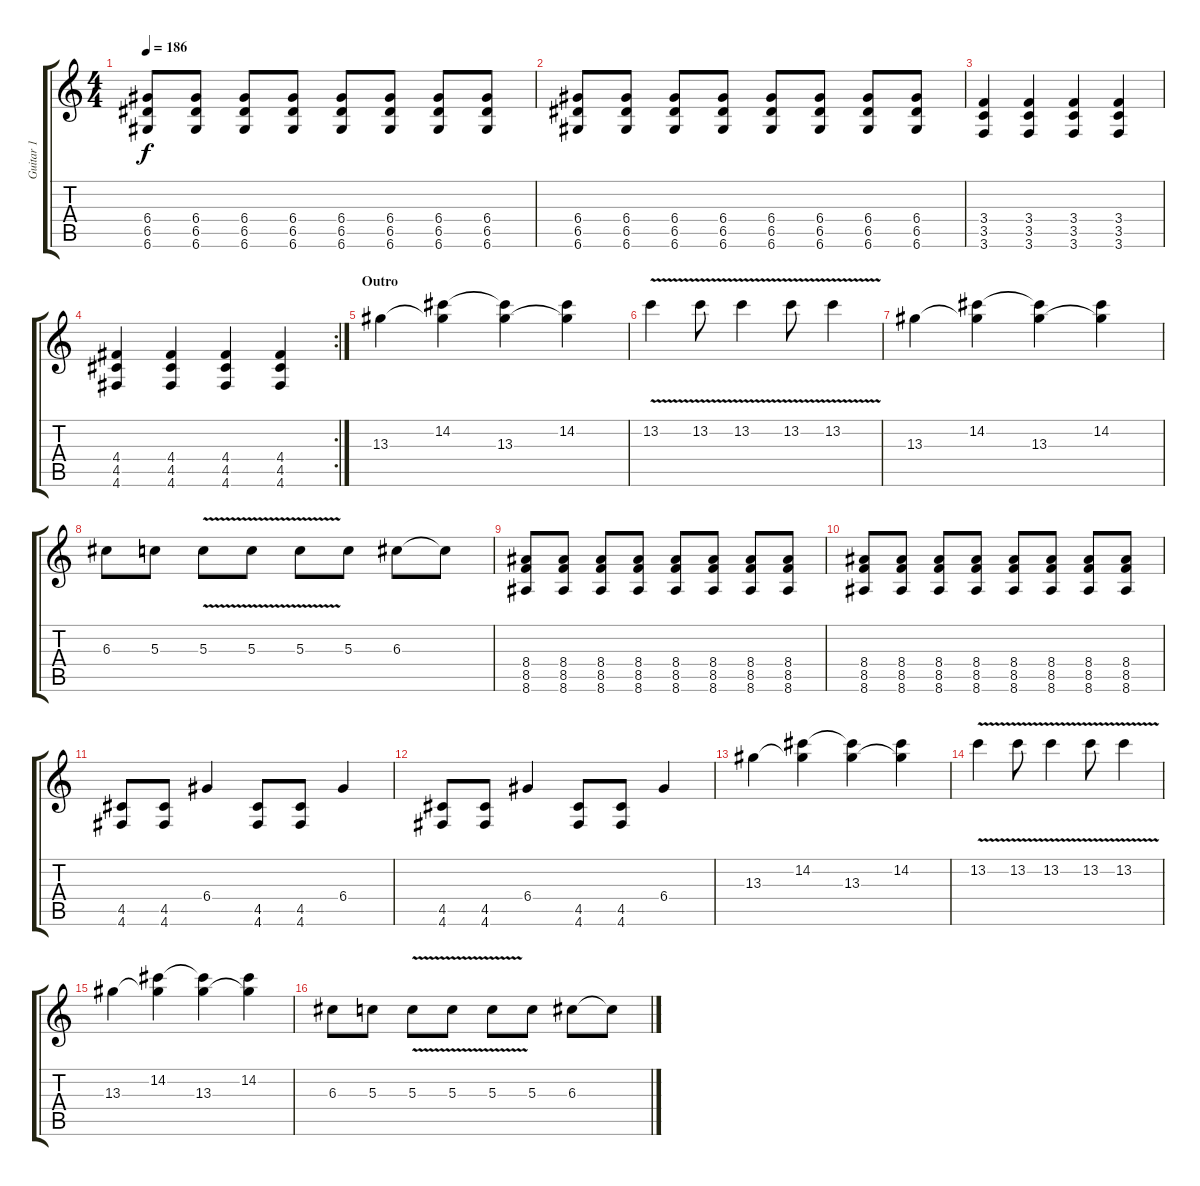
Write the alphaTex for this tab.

\track ("Guitar 1" "Guitar 1") {instrument distortionguitar}
\staff {score tabs}
\tuning (E4 B3 G3 D3 A2 D2) {hide}
\ts (4 4)
\tempo 186
\clef g2
\ks c
(6.4 6.5 6.6).8{dy f} (6.4 6.5 6.6).8 (6.4 6.5 6.6).8 (6.4 6.5 6.6).8 (6.4 6.5 6.6).8 (6.4 6.5 6.6).8 (6.4 6.5 6.6).8 (6.4 6.5 6.6).8 |
(6.4 6.5 6.6).8 (6.4 6.5 6.6).8 (6.4 6.5 6.6).8 (6.4 6.5 6.6).8 (6.4 6.5 6.6).8 (6.4 6.5 6.6).8 (6.4 6.5 6.6).8 (6.4 6.5 6.6).8 |
(3.4 3.5 3.6).4 (3.4 3.5 3.6).4 (3.4 3.5 3.6).4 (3.4 3.5 3.6).4 |
\rc 2
(4.4 4.5 4.6).4 (4.4 4.5 4.6).4 (4.4 4.5 4.6).4 (4.4 4.5 4.6).4 |
\section ("" "Outro")
13.3.4 (14.2 13.3{t}).4 (14.2{t} 13.3).4 (14.2 13.3{t}).4 |
13.2{v}.4 13.2{v}.8 13.2{v}.4 13.2{v}.8 13.2{v}.4 |
13.3.4 (14.2 13.3{t}).4 (14.2{t} 13.3).4 (14.2 13.3{t}).4 |
6.3.8 5.3.8 5.3{v}.8 5.3{v}.8 5.3{v}.8 5.3.8 6.3.8 6.3{t}.8 |
(8.4 8.5 8.6).8 (8.4 8.5 8.6).8 (8.4 8.5 8.6).8 (8.4 8.5 8.6).8 (8.4 8.5 8.6).8 (8.4 8.5 8.6).8 (8.4 8.5 8.6).8 (8.4 8.5 8.6).8 |
(8.4 8.5 8.6).8 (8.4 8.5 8.6).8 (8.4 8.5 8.6).8 (8.4 8.5 8.6).8 (8.4 8.5 8.6).8 (8.4 8.5 8.6).8 (8.4 8.5 8.6).8 (8.4 8.5 8.6).8 |
(4.5 4.6).8 (4.5 4.6).8 6.4.4 (4.5 4.6).8 (4.5 4.6).8 6.4.4 |
(4.5 4.6).8 (4.5 4.6).8 6.4.4 (4.5 4.6).8 (4.5 4.6).8 6.4.4 |
13.3.4 (14.2 13.3{t}).4 (14.2{t} 13.3).4 (14.2 13.3{t}).4 |
13.2{v}.4 13.2{v}.8 13.2{v}.4 13.2{v}.8 13.2{v}.4 |
13.3.4 (14.2 13.3{t}).4 (14.2{t} 13.3).4 (14.2 13.3{t}).4 |
6.3.8 5.3.8 5.3{v}.8 5.3{v}.8 5.3{v}.8 5.3.8 6.3.8 6.3{t}.8
